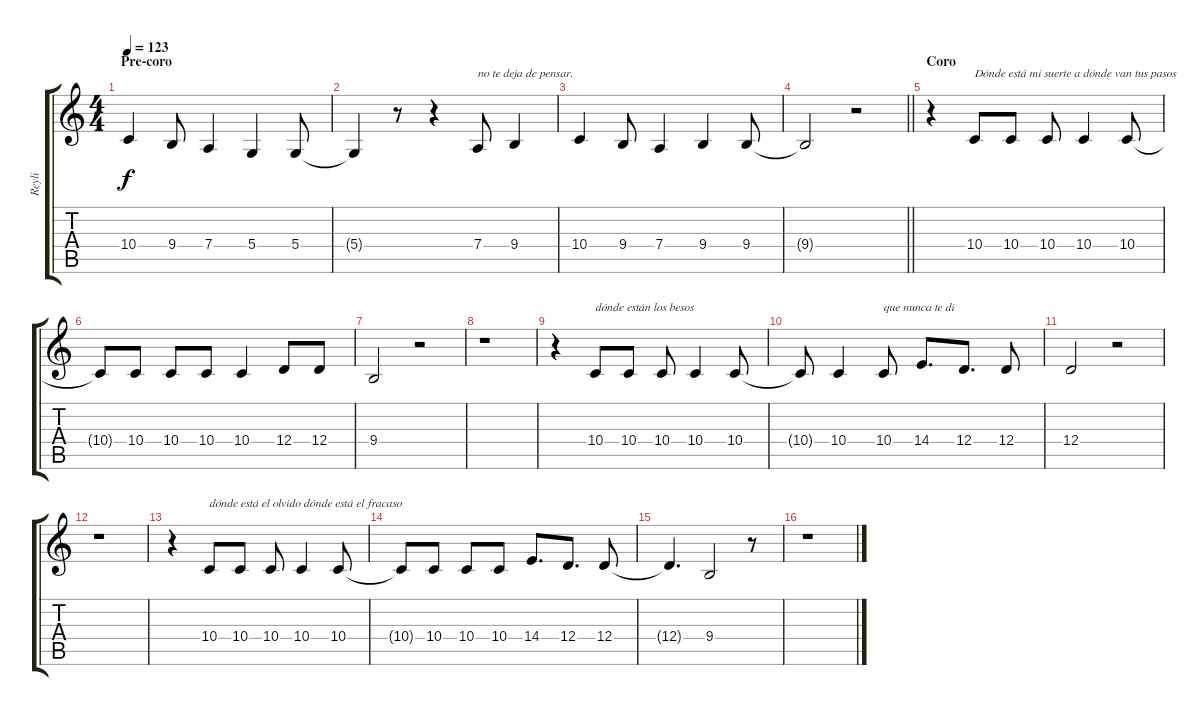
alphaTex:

\track ("Reyli" "Reyli") {instrument cello}
\staff {score tabs}
\tuning (E4 B3 G3 D3 A2 E2) {hide}
\ts (4 4)
\section ("" "Pre-coro")
\tempo 123
\clef g2
\ks c
10.4.4{dy f} 9.4.8 7.4.4 5.4.4 5.4.8 |
5.4{t}.4 r.8 r.4 7.4.8{txt "no te deja de pensar. "} 9.4.4 |
10.4.4 9.4.8 7.4.4 9.4.4 9.4.8 |
\barLineRight lightlight
9.4{t}.2 r.2 |
\section ("" "Coro")
r.4 10.4.8{txt "Dónde está mi suerte a dónde van tus pasos"} 10.4.8 10.4.8 10.4.4 10.4.8 |
10.4{t}.8 10.4.8 10.4.8 10.4.8 10.4.4 12.4.8 12.4.8 |
9.4.2 r.2 |
r.1 |
r.4 10.4.8{txt "dónde están los besos "} 10.4.8 10.4.8 10.4.4 10.4.8 |
10.4{t}.8 10.4.4 10.4.8{txt "que nunca te di "} 14.4.8{d} 12.4.8{d} 12.4.8 |
12.4.2 r.2 |
r.1 |
r.4 10.4.8{txt "dónde está el olvido dónde está el fracaso"} 10.4.8 10.4.8 10.4.4 10.4.8 |
10.4{t}.8 10.4.8 10.4.8 10.4.8 14.4.8{d} 12.4.8{d} 12.4.8 |
12.4{t}.4{d} 9.4.2 r.8 |
r.1
